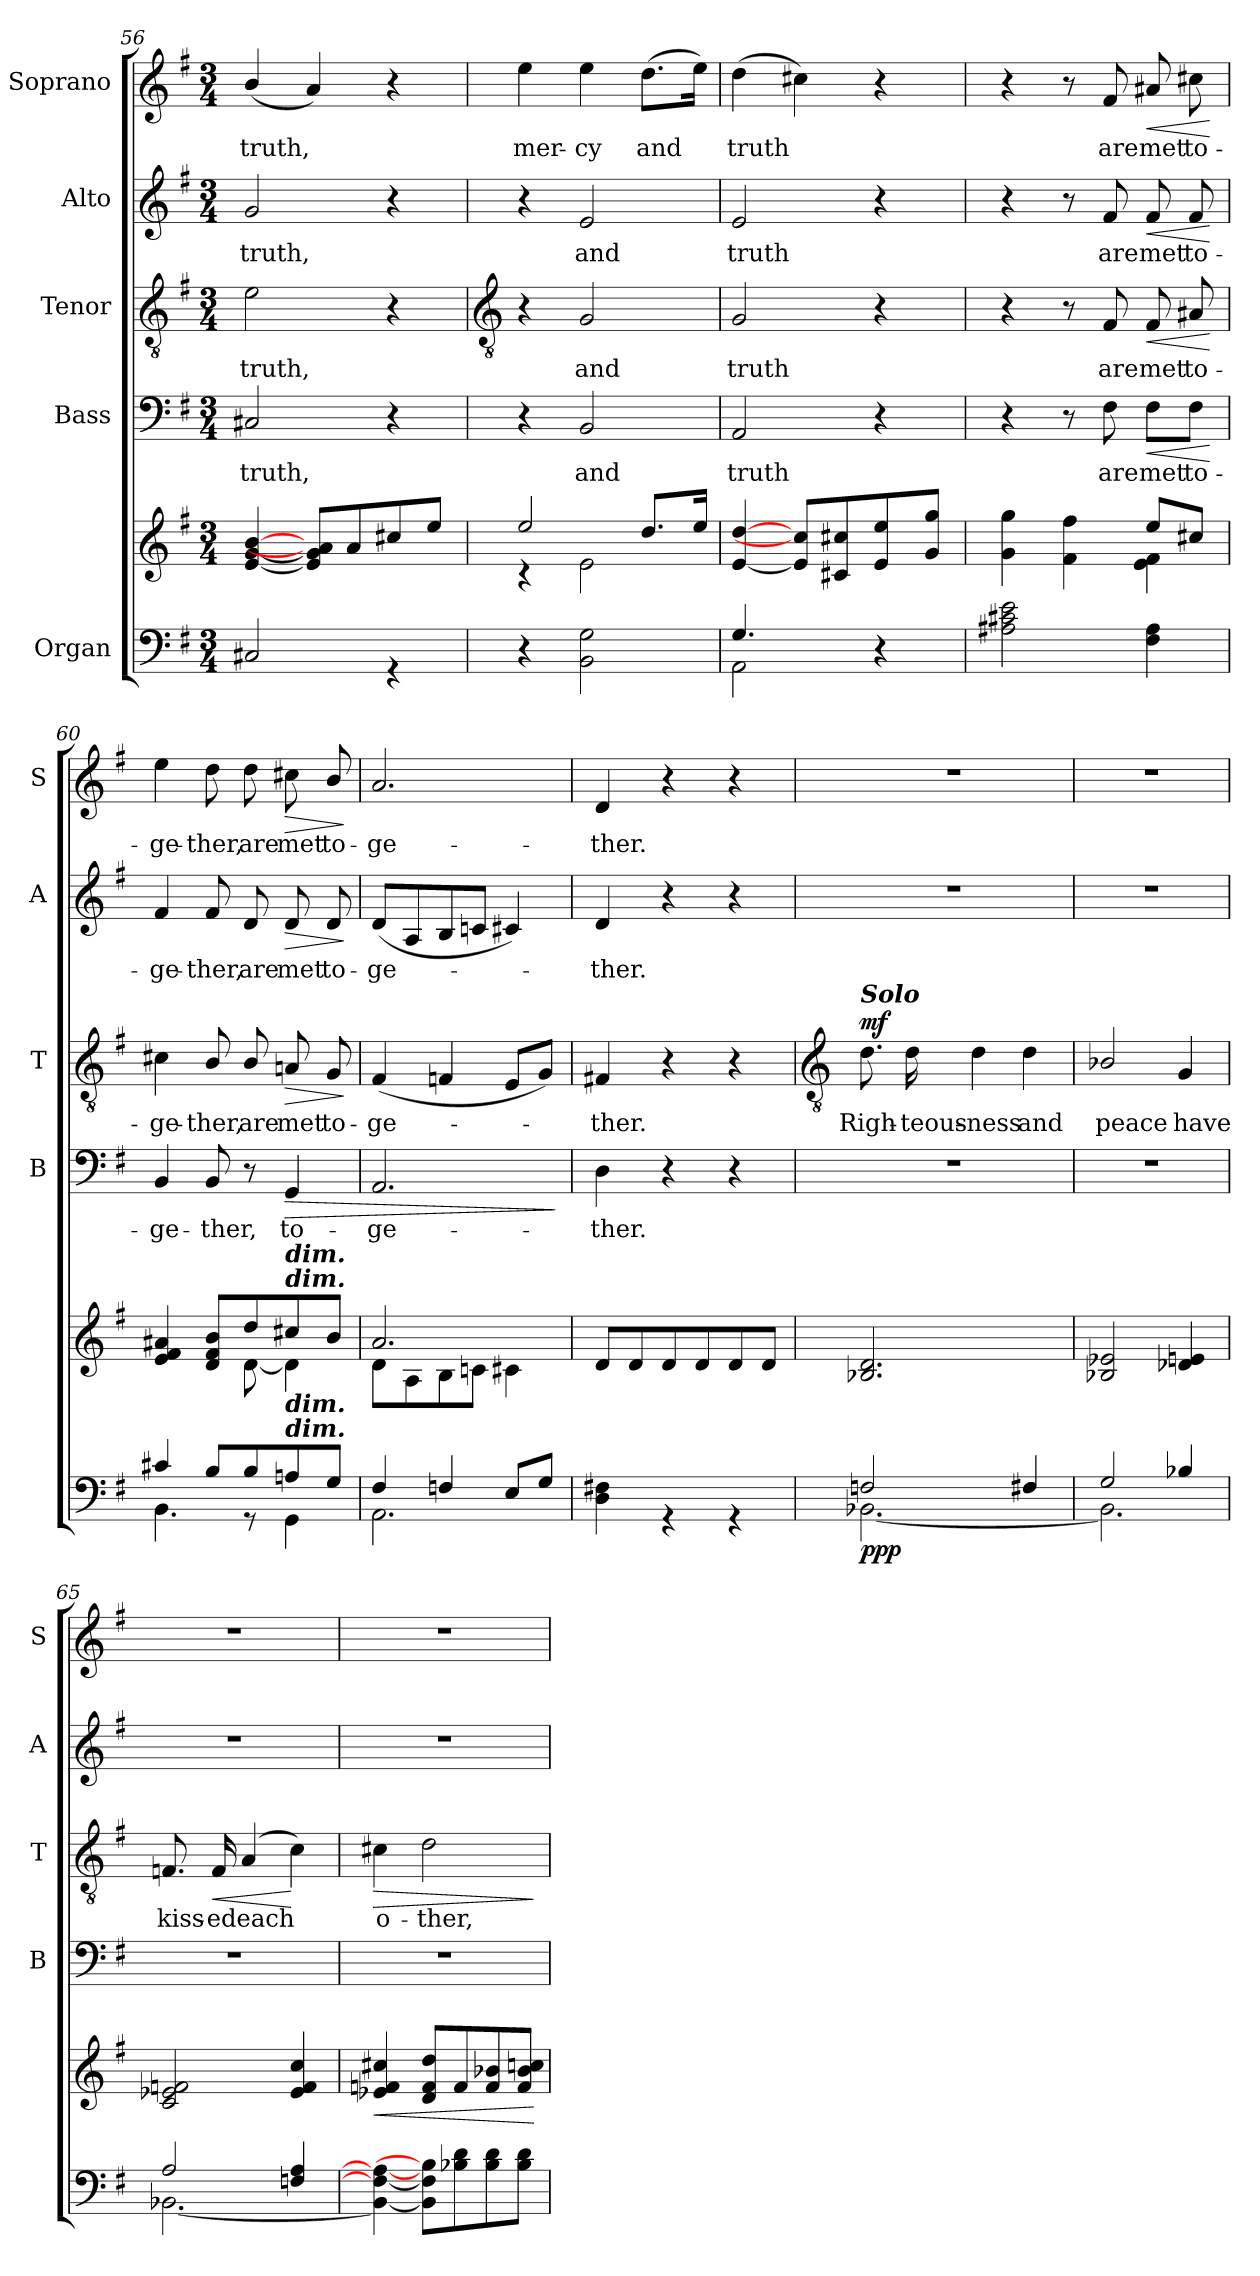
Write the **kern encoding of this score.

**kern	**kern	**dynam	**kern	**text	**dynam	**kern	**text	**dynam	**kern	**text	**dynam	**kern	**text	**dynam
*part5	*part5	*part5	*part4	*part4	*part4	*part3	*part3	*part3	*part2	*part2	*part2	*part1	*part1	*part1
*staff6	*staff5	*staff5/6	*staff4	*staff4	*staff4	*staff3	*staff3	*staff3	*staff2	*staff2	*staff2	*staff1	*staff1	*staff1
*I"Organ	*	*	*I"Bass	*	*	*I"Tenor	*	*	*I"Alto	*	*	*I"Soprano	*	*
*	*	*	*I'B	*	*	*I'T	*	*	*I'A	*	*	*I'S	*	*
*clefF4	*clefG2	*	*clefF4	*	*	*clefGv2	*	*	*clefG2	*	*	*clefG2	*	*
*k[f#]	*k[f#]	*	*k[f#]	*	*	*k[f#]	*	*	*k[f#]	*	*	*k[f#]	*	*
*G:	*G:	*	*G:	*	*	*G:	*	*	*G:	*	*	*G:	*	*
*M3/4	*M3/4	*	*M3/4	*	*	*M3/4	*	*	*M3/4	*	*	*M3/4	*	*
=56	=56	=56	=56	=56	=56	=56	=56	=56	=56	=56	=56	=56	=56	=56
*^	*	*	*	*	*	*	*	*	*	*	*	*	*	*
!	!	!	!	!	!LO:LY:b	!	!	!LO:LY:b	!	!	!LO:LY:b	!	!	!LO:LY:b	!
2.ryy	2C#X/	[4e [4g [4b	.	2C#X	truth,	.	2e	truth,	.	2g	truth,	.	(<4b/	truth,	.
.	.	8e] 8g] 8a]L	.	.	.	.	.	.	.	.	.	.	4a)	.	.
.	.	8a	.	.	.	.	.	.	.	.	.	.	.	.	.
.	4r	8cc#X	.	4r	.	.	4r	.	.	4r	.	.	4r	.	.
.	.	8eeJ	.	.	.	.	.	.	.	.	.	.	.	.	.
!!LO:LB:g=z
=57	=57	=57	=57	=57	=57	=57	=57	=57	=57	=57	=57	=57	=57	=57	=57
*	*	*	*	*	*	*	*clefGv2	*	*	*	*	*	*	*	*
*	*	*^	*	*	*	*	*	*	*	*	*	*	*	*	*
!	!	!	!	!	!	!	!	!	!	!	!	!	!	!	!LO:LY:b	!
2ryy	4r	2ee/	4r	.	4r	.	.	4r	.	.	4r	.	.	4ee	mer-	.
!	!	!	!	!	!	!LO:LY:b	!	!	!LO:LY:b	!	!	!LO:LY:b	!	!	!LO:LY:b	!
.	2BB\ 2G\	.	2e\	.	2BB	and	.	2G	and	.	2e	and	.	4ee	-cy	.
!	!	!	!	!	!	!	!	!	!	!	!	!	!	!	!LO:LY:b	!
8.ryy	.	8.dd/L	.	.	.	.	.	.	.	.	.	.	.	(>8.ddL	and	.
16ryy	.	16ee/J	.	.	.	.	.	.	.	.	.	.	.	16eeJ)	.	.
=58	=58	=58	=58	=58	=58	=58	=58	=58	=58	=58	=58	=58	=58	=58	=58	=58
!	!	!	!	!	!	!LO:LY:b	!	!	!LO:LY:b	!	!	!LO:LY:b	!	!	!LO:LY:b	!
4.G/	2AA\	[4e [4dd	2ryy	.	2AA	truth	.	2G	truth	.	2e	truth	.	(>4dd	truth	.
.	.	8e] 8cc#]L	.	.	.	.	.	.	.	.	.	.	.	4cc#X)	.	.
8ryy	.	8c#X 8cc#	.	.	.	.	.	.	.	.	.	.	.	.	.	.
32ryy	4r	8e 8ee	32ryy	.	4r	.	.	4r	.	.	4r	.	.	4r	.	.
8..ryy	.	.	8..ryy	.	.	.	.	.	.	.	.	.	.	.	.	.
.	.	8g 8ggJ	.	.	.	.	.	.	.	.	.	.	.	.	.	.
=59	=59	=59	=59	=59	=59	=59	=59	=59	=59	=59	=59	=59	=59	=59	=59	=59
2.ryy	2A#X\ 2c#X\ 2e\	4g 4gg	2ryy	.	4r	.	.	4r	.	.	4r	.	.	4r	.	.
.	.	4f# 4ff#	.	.	8r	.	.	8r	.	.	8r	.	.	8r	.	.
!	!	!	!	!	!	!LO:LY:b	!	!	!LO:LY:b	!	!	!LO:LY:b	!	!	!LO:LY:b	!
.	.	.	.	.	8F#	are	.	8F#	are	.	8f#	are	.	8f#	are	.
!	!	!	!	!	!	!LO:LY:b	!LO:HP:b	!	!LO:LY:b	!LO:HP:b	!	!LO:LY:b	!LO:HP:b	!	!LO:LY:b	!LO:HP:b
.	4F#\ 4A#\	8ee/L	4e\ 4f#\	.	8F#\L	met	<	8F#	met	<	8f#	met	<	8a#X	met	<
!	!	!	!	!	!	!LO:LY:b	!	!	!LO:LY:b	!	!	!LO:LY:b	!	!	!LO:LY:b	!
.	.	8cc#X/J	.	.	8F#\J	to-	.	8A#X	to-	.	8f#	to-	.	8cc#X	to-	.
*v	*v	*	*	*	*	*	*	*	*	*	*	*	*	*	*	*
*	*v	*v	*	*	*	*	*	*	*	*	*	*	*	*	*
.	.	.	.	.	[	.	.	[	.	.	[	.	.	[
=60	=60	=60	=60	=60	=60	=60	=60	=60	=60	=60	=60	=60	=60	=60
*^	*^	*	*	*	*	*	*	*	*	*	*	*	*	*
!	!	!	!	!	!	!LO:LY:b	!	!	!LO:LY:b	!	!	!LO:LY:b	!	!	!LO:LY:b	!
4c#X/	4.BB\	4e 4f# 4a#X	4.ryy	.	4BB	-ge-	.	4c#X	-ge-	.	4f#	-ge-	.	4ee	-ge-	.
!	!	!	!	!	!	!LO:LY:b	!	!	!LO:LY:b	!	!	!LO:LY:b	!	!	!LO:LY:b	!
8B/L	.	8d 8f# 8bL	.	.	8BB	-ther,	.	8B/	-ther,	.	8f#	-ther,	.	8dd	-ther,	.
!	!	!	!	!	!	!	!	!	!LO:LY:b	!	!	!LO:LY:b	!	!	!LO:LY:b	!
8B/	8r	8dd	[8d\	.	8r	.	.	8B/	are	.	8d	are	.	8dd	are	.
!	!	!LO:TX:a:Bi:t=dim.	!	!	!	!	!	!	!	!	!	!	!	!	!	!
!	!	!LO:TX:a:Bi:t=dim.	!	!	!	!	!	!	!	!	!	!	!	!	!	!
!LO:TX:a:Bi:t=dim.	!	!	!	!	!	!	!	!	!	!	!	!	!	!	!	!
!LO:TX:a:Bi:t=dim.	!	!	!	!	!	!	!	!	!	!	!	!	!	!	!	!
!	!	!	!	!	!	!LO:LY:b	!LO:HP:b	!	!LO:LY:b	!LO:HP:b	!	!LO:LY:b	!LO:HP:b	!	!LO:LY:b	!LO:HP:b
8An/	4GG\	8cc#X	4d\]	.	4GG	to-	>	8An	met	>	8d	met	>	8cc#X	met	>
!	!	!	!	!	!	!	!	!	!LO:LY:b	!	!	!LO:LY:b	!	!	!LO:LY:b	!
8G/J	.	8bJ	.	.	.	.	.	8G	to-	.	8d	to-	.	8b/	to-	.
*v	*v	*	*	*	*	*	*	*	*	*	*	*	*	*	*	*
*	*v	*v	*	*	*	*	*	*	*	*	*	*	*	*	*
.	.	.	.	.	.	.	.	]	.	.	]	.	.	]
=61	=61	=61	=61	=61	=61	=61	=61	=61	=61	=61	=61	=61	=61	=61
*^	*^	*	*	*	*	*	*	*	*	*	*	*	*	*
!	!	!	!	!	!	!LO:LY:b	!	!	!LO:LY:b	!	!	!LO:LY:b	!	!	!LO:LY:b	!
4F#/	2.AA\	2.a	8d\L	.	2.AA	-ge-	.	(<4F#	-ge-	.	(<8dL	-ge-	.	2.a	-ge-	.
.	.	.	8A\	.	.	.	.	.	.	.	8A	.	.	.	.	.
4Fn/	.	.	8B\	.	.	.	.	4Fn	.	.	8B	.	.	.	.	.
.	.	.	8cn\J	.	.	.	.	.	.	.	8cnJ	.	.	.	.	.
8E/L	.	.	4c#X\	.	.	.	.	8EL	.	.	4c#X)	.	.	.	.	.
8G/J	.	.	.	.	.	.	.	8GJ)	.	.	.	.	.	.	.	.
*v	*v	*	*	*	*	*	*	*	*	*	*	*	*	*	*	*
*	*v	*v	*	*	*	*	*	*	*	*	*	*	*	*	*
.	.	.	.	.	]	.	.	.	.	.	.	.	.	.
=62	=62	=62	=62	=62	=62	=62	=62	=62	=62	=62	=62	=62	=62	=62
*^	*^	*	*	*	*	*	*	*	*	*	*	*	*	*
!	!	!	!	!	!	!LO:LY:b	!	!	!LO:LY:b	!	!	!LO:LY:b	!	!	!LO:LY:b	!
2.ryy	4D\ 4F#X\	8dL	2.ryy	.	4D	-ther.	.	4F#X	ther.	.	4d	ther.	.	4d	-ther.	.
.	.	8d	.	.	.	.	.	.	.	.	.	.	.	.	.	.
.	4r	8d	.	.	4r	.	.	4r	.	.	4r	.	.	4r	.	.
.	.	8d	.	.	.	.	.	.	.	.	.	.	.	.	.	.
.	4r	8d	.	.	4r	.	.	4r	.	.	4r	.	.	4r	.	.
.	.	8dJ	.	.	.	.	.	.	.	.	.	.	.	.	.	.
*	*	*v	*v	*	*	*	*	*	*	*	*	*	*	*	*	*
!!LO:LB:g=z
=63	=63	=63	=63	=63	=63	=63	=63	=63	=63	=63	=63	=63	=63	=63	=63
*	*	*	*	*	*	*	*clefGv2	*	*	*	*	*	*	*	*
!	!	!	!	!	!	!	!LO:TX:a:Bi:t=Solo	!	!	!	!	!	!	!	!
!	!	!	!LO:DY:b=2	!LO:N:vis=1	!	!	!	!LO:LY:b	!	!LO:N:vis=1	!	!	!LO:N:vis=1	!	!
!	!	!	!LO:DY:n=1:b=2	!	!	!	!	!	!	!	!	!	!	!	!
!	!	!	!LO:DY:n=2:b	!	!	!	!	!	!LO:DY:b	!	!	!	!	!	!
2Fn/	[2.BB-X\	2.B-X 2.d	p p p	2.r	.	.	8.d	Righ-	mf	2.r	.	.	2.r	.	.
!	!	!	!	!	!	!	!	!LO:LY:b	!	!	!	!	!	!	!
.	.	.	.	.	.	.	16d	-teous-	.	.	.	.	.	.	.
!	!	!	!	!	!	!	!	!LO:LY:b	!	!	!	!	!	!	!
.	.	.	.	.	.	.	4d	-ness	.	.	.	.	.	.	.
!	!	!	!	!	!	!	!	!LO:LY:b	!	!	!	!	!	!	!
4F#X/	.	.	.	.	.	.	4d	and	.	.	.	.	.	.	.
=64	=64	=64	=64	=64	=64	=64	=64	=64	=64	=64	=64	=64	=64	=64	=64
!	!	!	!	!LO:N:vis=1	!	!	!	!LO:LY:b	!	!LO:N:vis=1	!	!	!LO:N:vis=1	!	!
2G/	2.BB-\]	2B-X 2e-X	.	2.r	.	.	2B-X/	peace	.	2.r	.	.	2.r	.	.
!	!	!	!	!	!	!	!	!LO:LY:b	!	!	!	!	!	!	!
4B-X/	.	4d-X 4en	.	.	.	.	4G	have	.	.	.	.	.	.	.
=65	=65	=65	=65	=65	=65	=65	=65	=65	=65	=65	=65	=65	=65	=65	=65
!	!	!	!	!LO:N:vis=1	!	!	!	!LO:LY:b	!	!LO:N:vis=1	!	!	!LO:N:vis=1	!	!
2A/	[2.BB-X\	2c 2e-X 2fn	.	2.r	.	.	8.Fn	kiss-	.	2.r	.	.	2.r	.	.
!	!	!	!	!	!	!	!	!LO:LY:b	!LO:HP:b	!	!	!	!	!	!
.	.	.	.	.	.	.	16F	-ed	<	.	.	.	.	.	.
!	!	!	!	!	!	!	!	!LO:LY:b	!	!	!	!	!	!	!
.	.	.	.	.	.	.	(<4A	each	.	.	.	.	.	.	.
4Fn/ 4A/	.	4e- 4f 4cc	.	.	.	.	4c)	.	[	.	.	.	.	.	.
=66	=66	=66	=66	=66	=66	=66	=66	=66	=66	=66	=66	=66	=66	=66	=66
!	!	!	!LO:HP:b	!LO:N:vis=1	!	!	!	!LO:LY:b	!LO:HP:b	!LO:N:vis=1	!	!	!LO:N:vis=1	!	!
2.ryy	4BB-\_ 4F\_ 4A\_	4e-X 4fn 4cc#X	<	2.r	.	.	4c#X	o-	>	2.r	.	.	2.r	.	.
!	!	!	!	!	!	!	!	!LO:LY:b	!	!	!	!	!	!	!
.	8BB-\] 8F\] 8B-\]L	8d 8f 8ddL	.	.	.	.	2d	-ther,	.	.	.	.	.	.	.
.	8B-\ 8d\	8f	.	.	.	.	.	.	.	.	.	.	.	.	.
.	8B-\ 8d\	8f 8b-X	.	.	.	.	.	.	.	.	.	.	.	.	.
.	8B-\ 8d\J	8f 8b- 8ccnJ	.	.	.	.	.	.	.	.	.	.	.	.	.
*v	*v	*	*	*	*	*	*	*	*	*	*	*	*	*	*
.	.	[	.	.	.	.	.	]	.	.	.	.	.	.
=	=	=	=	=	=	=	=	=	=	=	=	=	=	=
*-	*-	*-	*-	*-	*-	*-	*-	*-	*-	*-	*-	*-	*-	*-
